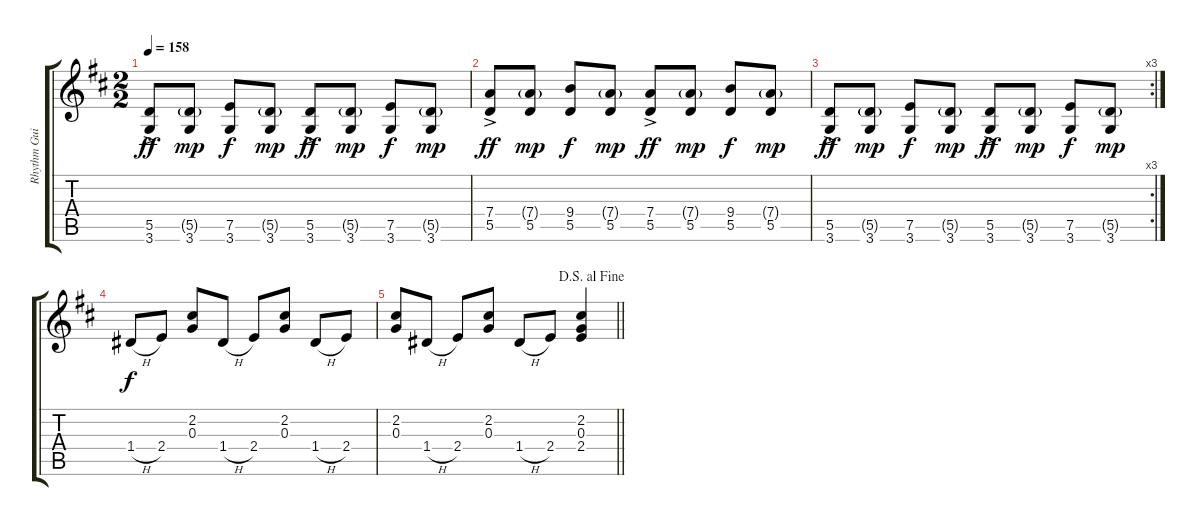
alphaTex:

\track ("Rhythm Guitar" "Rhythm Gui") {instrument electricguitarjazz}
\staff {score tabs}
\tuning (E4 B3 G3 D3 A2 E2) {hide}
\ts (2 2)
\tempo 158
\clef g2
\ks d
(5.5 3.6{ac}).8{dy ff} (5.5{g} 3.6).8{dy mp} (7.5 3.6).8{dy f} (5.5{g} 3.6).8{dy mp} (5.5 3.6{ac}).8{dy ff} (5.5{g} 3.6).8{dy mp} (7.5 3.6).8{dy f} (5.5{g} 3.6).8{dy mp} |
(7.4 5.5{ac}).8{dy ff} (7.4{g} 5.5).8{dy mp} (9.4 5.5).8{dy f} (7.4{g} 5.5).8{dy mp} (7.4 5.5{ac}).8{dy ff} (7.4{g} 5.5).8{dy mp} (9.4 5.5).8{dy f} (7.4{g} 5.5).8{dy mp} |
\rc 3
(5.5 3.6{ac}).8{dy ff} (5.5{g} 3.6).8{dy mp} (7.5 3.6).8{dy f} (5.5{g} 3.6).8{dy mp} (5.5 3.6{ac}).8{dy ff} (5.5{g} 3.6).8{dy mp} (7.5 3.6).8{dy f} (5.5{g} 3.6).8{dy mp} |
1.4{h}.8{dy f} 2.4.8 (2.2 0.3).8 1.4{h}.8 2.4.8 (2.2 0.3).8 1.4{h}.8 2.4.8 |
\jump dalsegnoalfine
\barLineRight lightlight
(2.2 0.3).8 1.4{h}.8 2.4.8 (2.2 0.3).8 1.4{h}.8 2.4.8 (2.2 0.3 2.4).4
